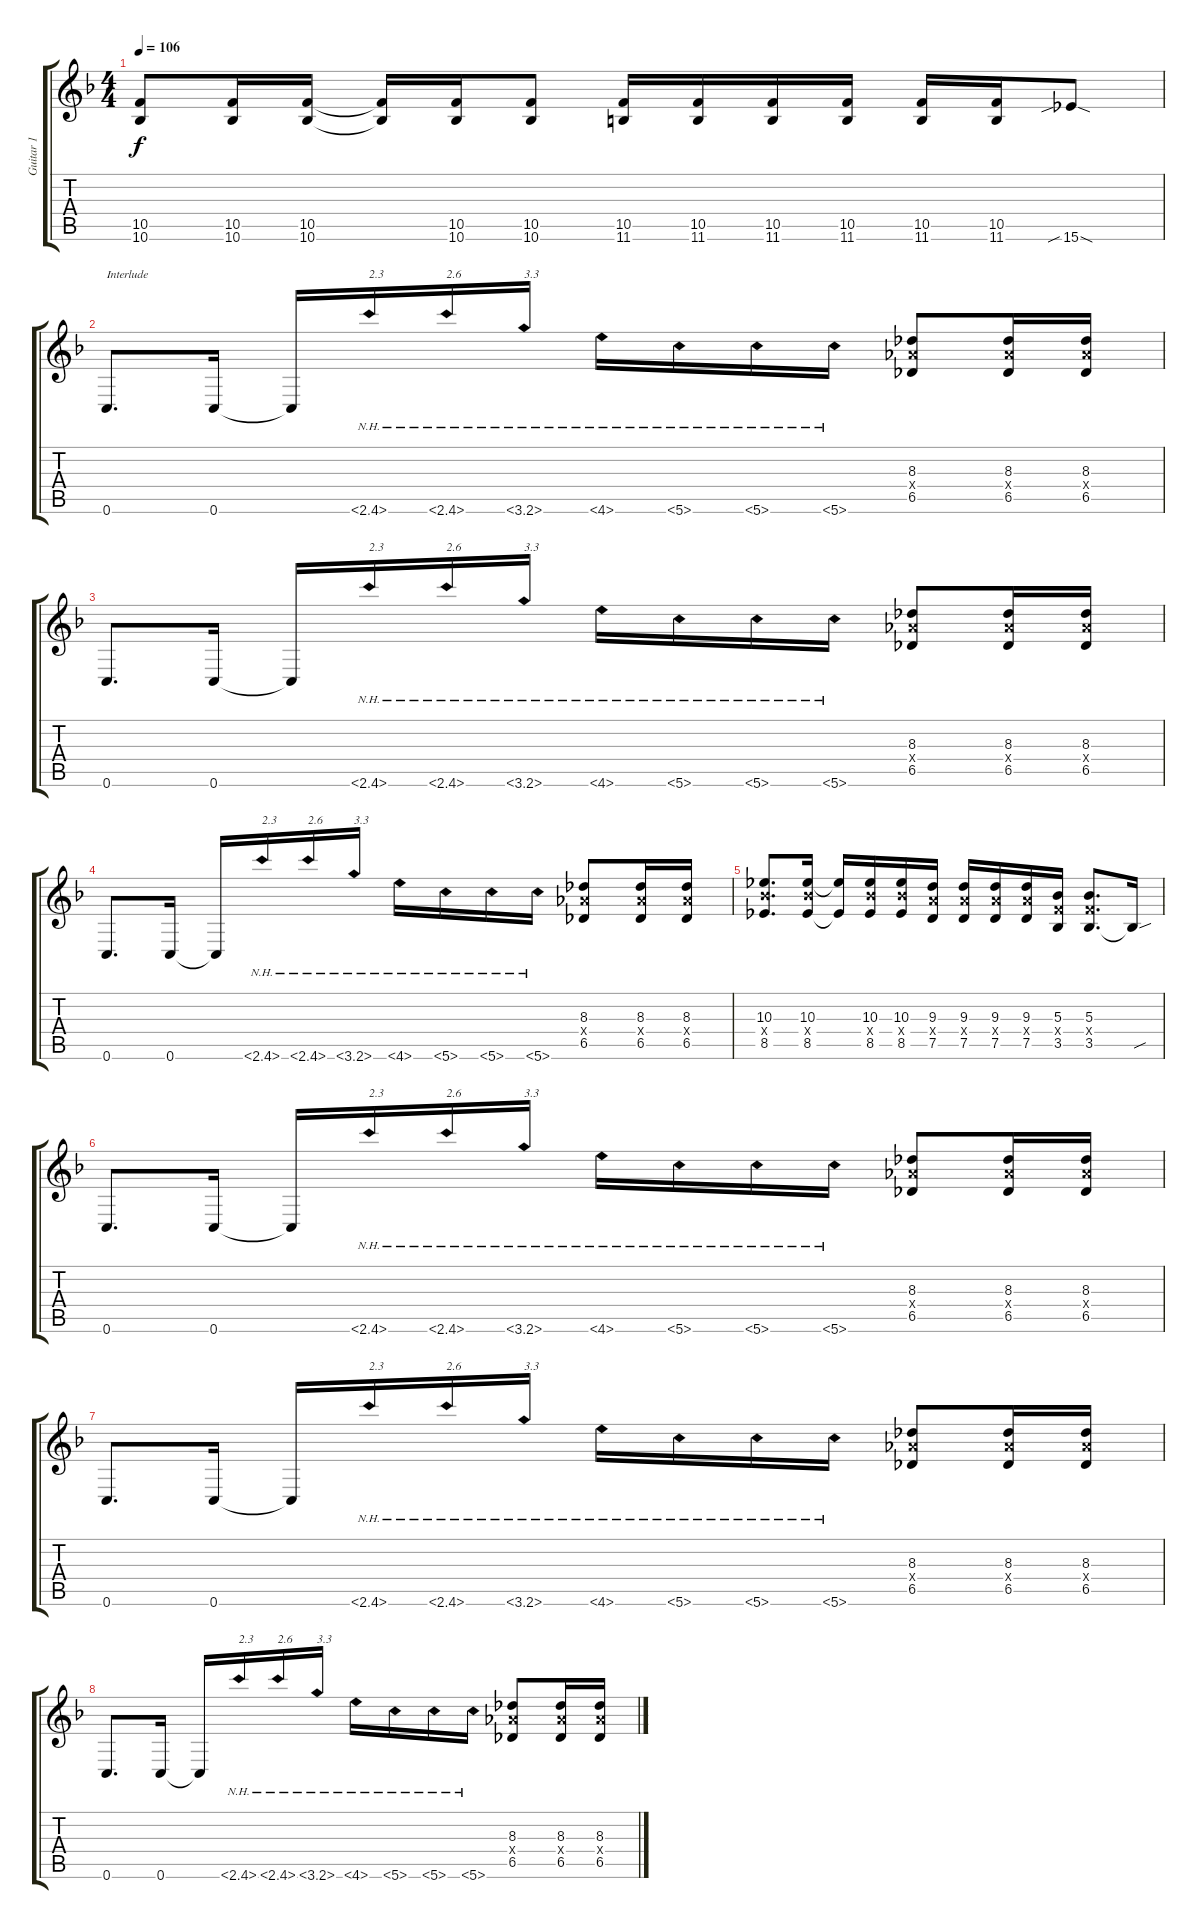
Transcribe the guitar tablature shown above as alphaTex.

\track ("Guitar 1" "Guitar 1") {instrument distortionguitar}
\staff {score tabs}
\tuning (D4 A3 F3 C3 G2 C2) {hide}
\ts (4 4)
\tempo 106
\clef g2
\ks f
(10.5 10.6).8{dy f} (10.5 10.6).16 (10.5 10.6).16 (10.5{t} 10.6{t}).16 (10.5 10.6).16 (10.5 10.6).8 (10.5 11.6).16 (10.5 11.6).16 (10.5 11.6).16 (10.5 11.6).16 (10.5 11.6).16 (10.5 11.6).16 15.6{sib sod}.8 |
0.6.8{d txt "Interlude"} 0.6.16 0.6{t}.16 2.6{nh}.16{txt "2.3"} 2.6{nh}.16{txt "2.6"} 3.6{nh}.16{txt "3.3"} 4.6{nh}.16 5.6{nh}.16 5.6{nh}.16 5.6{nh}.16 (8.3 8.4{x} 6.5).8 (8.3 8.4{x} 6.5).16 (8.3 8.4{x} 6.5).16 |
0.6.8{d} 0.6.16 0.6{t}.16 2.6{nh}.16{txt "2.3"} 2.6{nh}.16{txt "2.6"} 3.6{nh}.16{txt "3.3"} 4.6{nh}.16 5.6{nh}.16 5.6{nh}.16 5.6{nh}.16 (8.3 8.4{x} 6.5).8 (8.3 8.4{x} 6.5).16 (8.3 8.4{x} 6.5).16 |
0.6.8{d} 0.6.16 0.6{t}.16 2.6{nh}.16{txt "2.3"} 2.6{nh}.16{txt "2.6"} 3.6{nh}.16{txt "3.3"} 4.6{nh}.16 5.6{nh}.16 5.6{nh}.16 5.6{nh}.16 (8.3 8.4{x} 6.5).8 (8.3 8.4{x} 6.5).16 (8.3 8.4{x} 6.5).16 |
(10.3 10.4{x} 8.5).8{d} (10.3 10.4{x} 8.5).16 (10.3{t} 8.5{t}).16 (10.3 10.4{x} 8.5).16 (10.3 10.4{x} 8.5).16 (9.3 9.4{x} 7.5).16 (9.3 9.4{x} 7.5).16 (9.3 9.4{x} 7.5).16 (9.3 9.4{x} 7.5).16 (5.3 5.4{x} 3.5).16 (5.3 5.4{x} 3.5).8{d} 3.5{sou t}.16 |
0.6.8{d} 0.6.16 0.6{t}.16 2.6{nh}.16{txt "2.3"} 2.6{nh}.16{txt "2.6"} 3.6{nh}.16{txt "3.3"} 4.6{nh}.16 5.6{nh}.16 5.6{nh}.16 5.6{nh}.16 (8.3 8.4{x} 6.5).8 (8.3 8.4{x} 6.5).16 (8.3 8.4{x} 6.5).16 |
0.6.8{d} 0.6.16 0.6{t}.16 2.6{nh}.16{txt "2.3"} 2.6{nh}.16{txt "2.6"} 3.6{nh}.16{txt "3.3"} 4.6{nh}.16 5.6{nh}.16 5.6{nh}.16 5.6{nh}.16 (8.3 8.4{x} 6.5).8 (8.3 8.4{x} 6.5).16 (8.3 8.4{x} 6.5).16 |
0.6.8{d} 0.6.16 0.6{t}.16 2.6{nh}.16{txt "2.3"} 2.6{nh}.16{txt "2.6"} 3.6{nh}.16{txt "3.3"} 4.6{nh}.16 5.6{nh}.16 5.6{nh}.16 5.6{nh}.16 (8.3 8.4{x} 6.5).8 (8.3 8.4{x} 6.5).16 (8.3 8.4{x} 6.5).16
